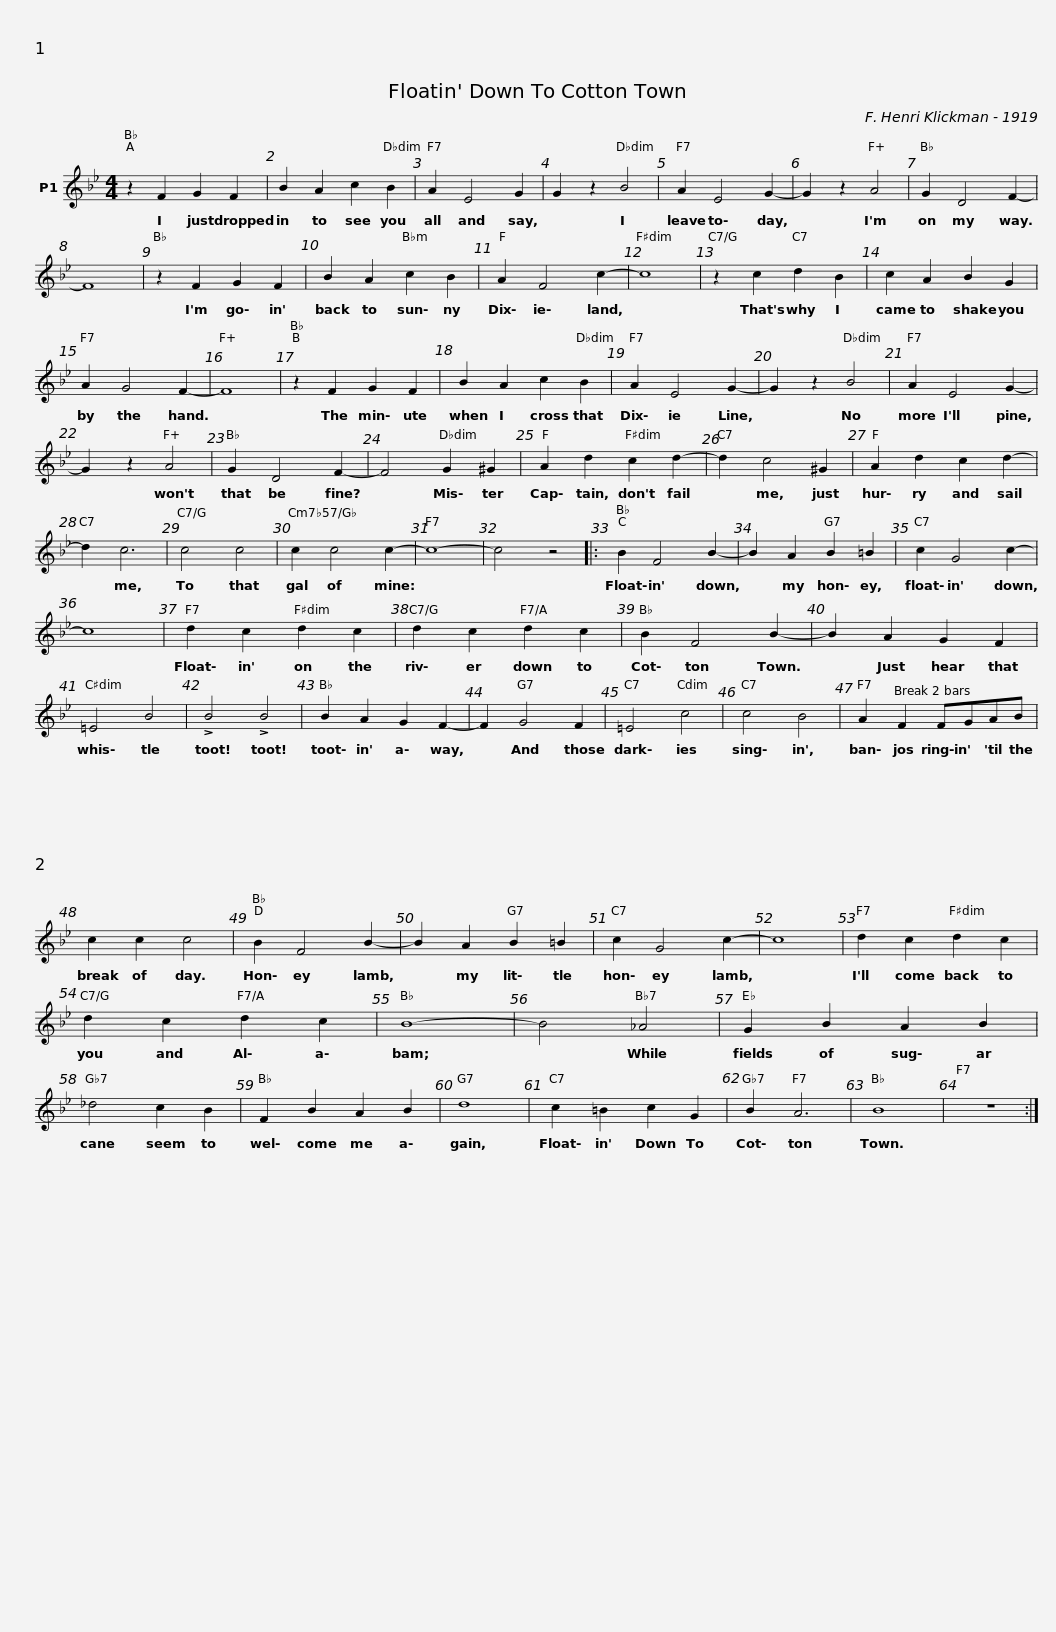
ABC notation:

X:1
L:1/8
M:4/4
I:linebreak $
K:Bb
V:1 treble
V:1
 z2 F2 G2 F2 | B2 A2 c2 B2 | A2 E4 G2 | G2 z2 B4 |$ A2 E4 G2- | %5
 G2 z2 A4 | G2 D4 F2- | F8 |$ z2 F2 G2 F2 | B2 A2 c2 B2 | %10
 A2 F4 c2- | c8 |$ z2 c2 d2 B2 | c2 A2 B2 G2 | A2 G4 F2- | %15
 F8 |$ z2 F2 G2 F2 | B2 A2 c2 B2 | A2 E4 G2- | G2 z2 B4 |$ %20
 A2 E4 G2- | G2 z2 A4 | G2 D4 F2- | F4 G2 ^G2 |$ A2 d2 c2 d2- | %25
 d2 c4 ^G2 | A2 d2 c2 d2- | d2 c6 |$ c4 c4 | c2 c4 c2- | %30
 c8- | c4 z4 |:$ B2 F4 B2- | B2 A2 B2 =B2 | c2 G4 c2- | %35
 c8 |$ d2 c2 d2 c2 | d2 c2 d2 c2 | B2 F4 B2- | B2 A2 G2 F2 |$ %40
 =E4 B4 | !>!B4 !>!B4 | B2 A2 G2 F2- | F2 G4 F2 |$ =E4 c4 | %45
 c4 B4 | A2 F2 FGAB | c2 c2 c4 |$ B2 F4 B2- | B2 A2 B2 =B2 | %50
 c2 G4 c2- | c8 |$ d2 c2 d2 c2 | d2 c2 d2 c2 | B8- | %55
 B4 _A4 |$ G2 B2 A2 B2 | _d4 c2 B2 | F2 B2 A2 B2 | d8 |$ %60
 c2 =B2 c2 G2 | B2 A6 | B8 | z8 :| %64
